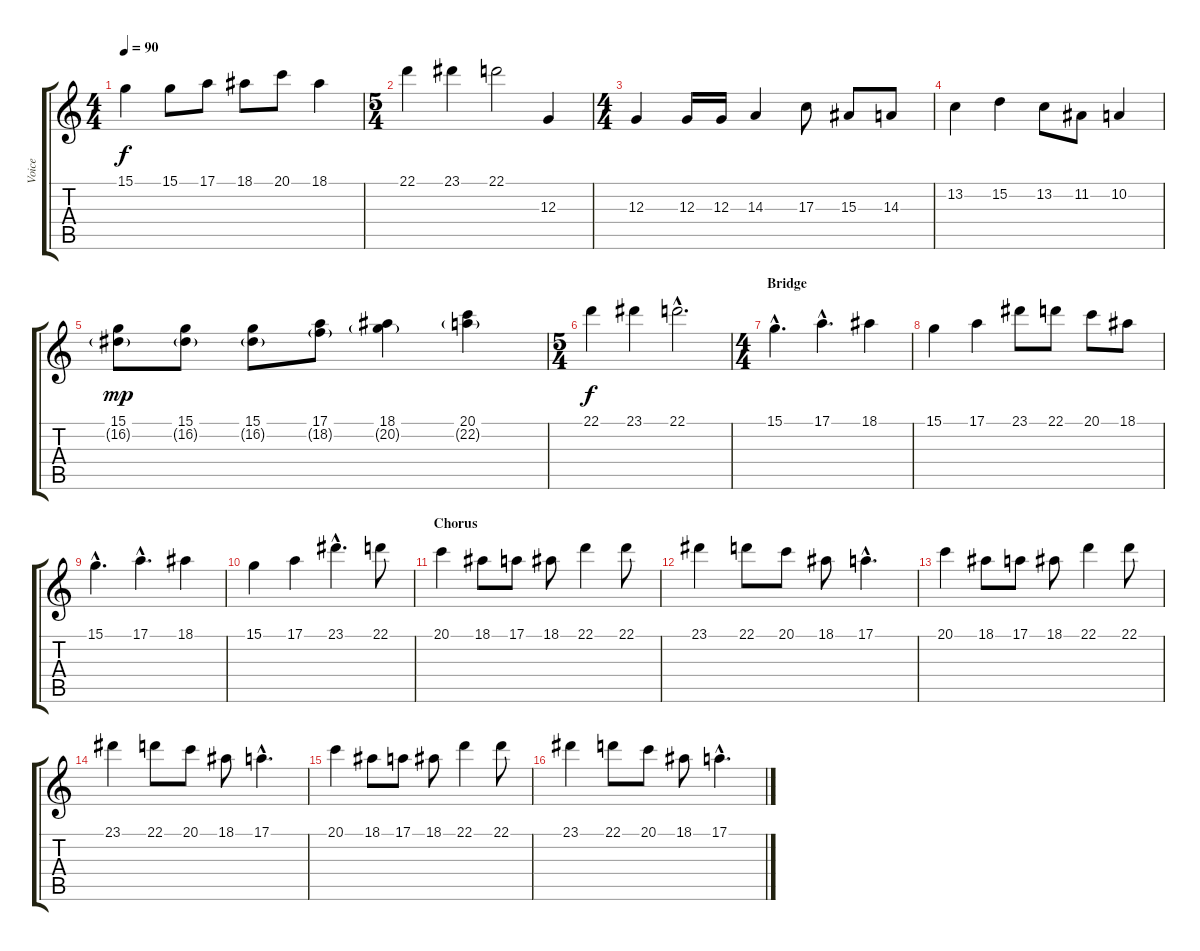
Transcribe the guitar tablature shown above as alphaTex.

\track ("Voice" "Voice") {instrument lead6voice}
\staff {score tabs}
\tuning (E4 B3 G3 D3 A2 E2) {hide}
\ts (4 4)
\tempo 90
\clef g2
\ks c
15.1.4{dy f} 15.1.8 17.1.8 18.1.8 20.1.8 18.1.4 |
\ts (5 4)
22.1.4 23.1.4 22.1.2 12.3.4 |
\ts (4 4)
12.3.4 12.3.16 12.3.16 14.3.4 17.3.8 15.3.8 14.3.8 |
13.2.4 15.2.4 13.2.8 11.2.8 10.2.4 |
(15.1 16.2{g}).8{dy mp} (15.1 16.2{g}).8 (15.1 16.2{g}).8 (17.1 18.2{g}).8 (18.1 20.2{g}).4 (20.1 22.2{g}).4 |
\ts (5 4)
22.1.4{dy f} 23.1.4 22.1{hac}.2{d} |
\ts (4 4)
\section ("" "Bridge")
15.1{hac}.4{d} 17.1{hac}.4{d} 18.1.4 |
15.1.4 17.1.4 23.1.8 22.1.8 20.1.8 18.1.8 |
15.1{hac}.4{d} 17.1{hac}.4{d} 18.1.4 |
15.1.4 17.1.4 23.1{hac}.4{d} 22.1.8 |
\section ("" "Chorus")
20.1.4 18.1.8 17.1.8 18.1.8 22.1.4 22.1.8 |
23.1.4 22.1.8 20.1.8 18.1.8 17.1{hac}.4{d} |
20.1.4 18.1.8 17.1.8 18.1.8 22.1.4 22.1.8 |
23.1.4 22.1.8 20.1.8 18.1.8 17.1{hac}.4{d} |
20.1.4 18.1.8 17.1.8 18.1.8 22.1.4 22.1.8 |
23.1.4 22.1.8 20.1.8 18.1.8 17.1{hac}.4{d}
